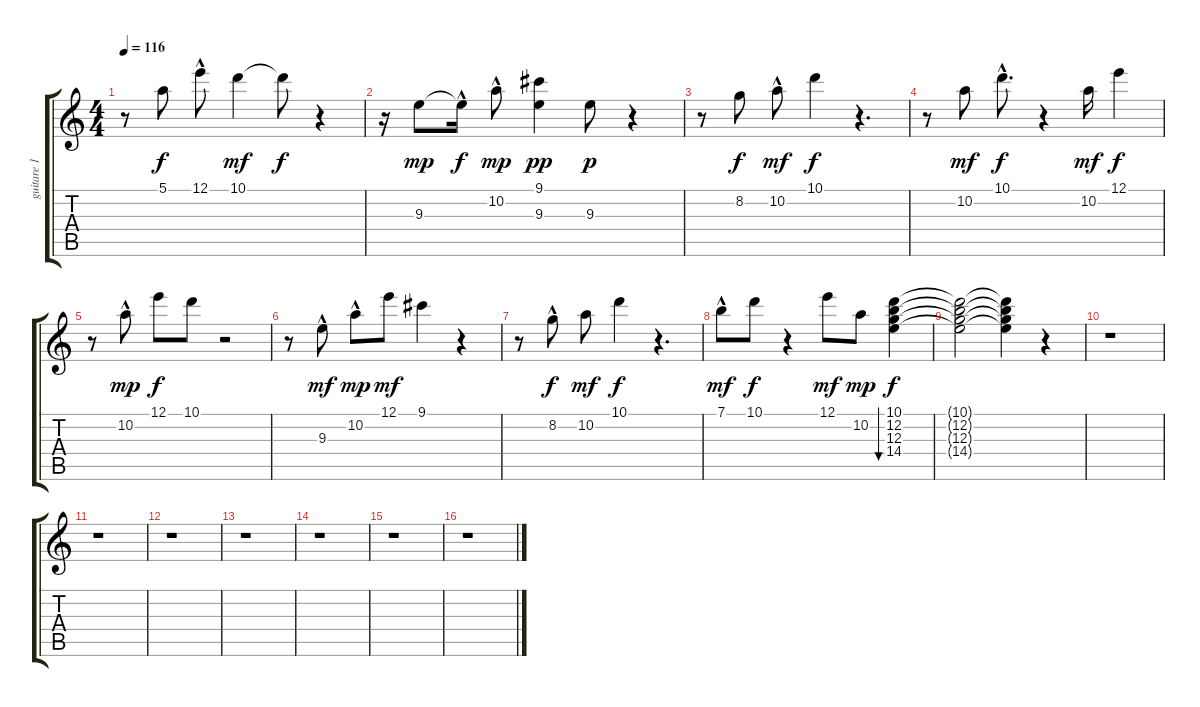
\track ("guitare 1" "guitare 1") {instrument electricguitarmuted}
\staff {score tabs}
\tuning (E4 B3 G3 D3 A2 E2) {hide}
\ts (4 4)
\tempo 116
\clef g2
\ks c
r.8{dy f} 5.1.8 12.1{hac}.8 10.1.4{dy mf} 10.1{t}.8{dy f} r.4 |
r.16 9.3.8{dy mp} 9.3{hac t}.16{dy f} 10.2{hac}.8{dy mp} (9.1 9.3).4{dy pp} 9.3.8{dy p} r.4 |
r.8 8.2.8{dy f} 10.2{hac}.8{dy mf} 10.1.4{dy f} r.4{d} |
r.8 10.2.8{dy mf} 10.1{hac}.8{d dy f} r.4 10.2.16{dy mf} 12.1.4{dy f} |
r.8 10.2{hac}.8{dy mp} 12.1.8{dy f} 10.1.8 r.2 |
r.8 9.3{hac}.8{dy mf} 10.2{hac}.8{dy mp} 12.1.8{dy mf} 9.1.4 r.4 |
r.8 8.2{hac}.8{dy f} 10.2.8{dy mf} 10.1.4{dy f} r.4{d} |
7.1{hac}.8{dy mf} 10.1.8{dy f} r.4 12.1.8{dy mf} 10.2.8{dy mp} (10.1 12.2 12.3 14.4).4{bu 480 dy f} |
(10.1{t} 12.2{t} 12.3{t} 14.4{t}).2 (10.1{t} 12.2{t} 12.3{t} 14.4{t}).4 r.4 |
r.1 |
r.1 |
r.1 |
r.1 |
r.1 |
r.1 |
r.1
